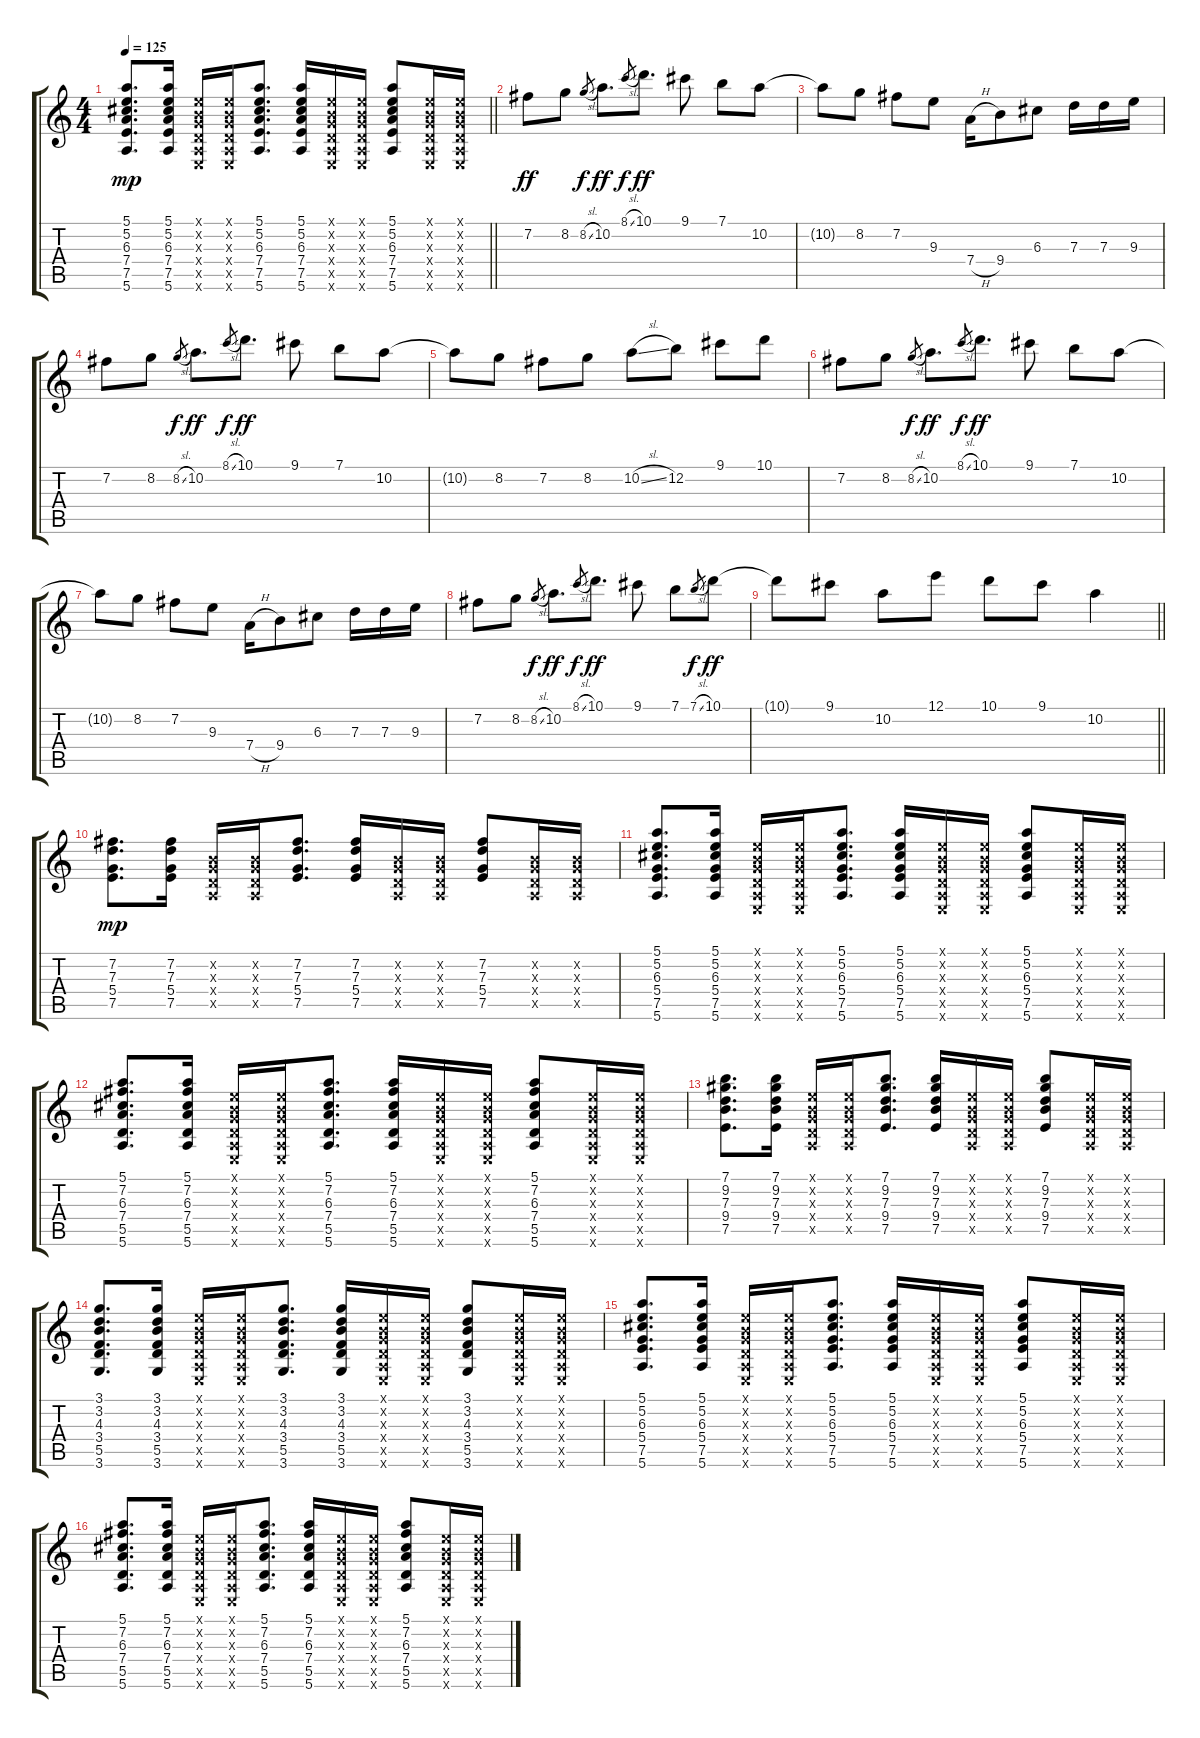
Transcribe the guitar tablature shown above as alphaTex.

\track "" {instrument acousticguitarsteel}
\staff {score tabs}
\tuning (E4 B3 G3 D3 A2 E2) {hide}
\ts (4 4)
\tempo 125
\clef g2
\barLineRight lightlight
\ks c
(5.1 5.2 6.3 7.4 7.5 5.6).8{d dy mp} (5.1 5.2 6.3 7.4 7.5 5.6).16 (0.1{x} 0.2{x} 0.3{x} 0.4{x} 0.5{x} 0.6{x}).16 (0.1{x} 0.2{x} 0.3{x} 0.4{x} 0.5{x} 0.6{x}).16 (5.1 5.2 6.3 7.4 7.5 5.6).8{d} (5.1 5.2 6.3 7.4 7.5 5.6).16 (0.1{x} 0.2{x} 0.3{x} 0.4{x} 0.5{x} 0.6{x}).16 (0.1{x} 0.2{x} 0.3{x} 0.4{x} 0.5{x} 0.6{x}).16 (5.1 5.2 6.3 7.4 7.5 5.6).8 (0.1{x} 0.2{x} 0.3{x} 0.4{x} 0.5{x} 0.6{x}).16 (0.1{x} 0.2{x} 0.3{x} 0.4{x} 0.5{x} 0.6{x}).16 |
7.2.8{dy ff} 8.2.8 8.2{sl}.8{gr dy f} 10.2.8{d dy ff} 8.1{sl}.8{gr dy f} 10.1.8{d dy ff} 9.1.8 7.1.8 10.2.8 |
10.2{t}.8 8.2.8 7.2.8 9.3.8 7.4{h}.16 9.4.8 6.3.8 7.3.16 7.3.16 9.3.16 |
7.2.8 8.2.8 8.2{sl}.8{gr dy f} 10.2.8{d dy ff} 8.1{sl}.8{gr dy f} 10.1.8{d dy ff} 9.1.8 7.1.8 10.2.8 |
10.2{t}.8 8.2.8 7.2.8 8.2.8 10.2{sl}.8 12.2.8 9.1.8 10.1.8 |
7.2.8 8.2.8 8.2{sl}.8{gr dy f} 10.2.8{d dy ff} 8.1{sl}.8{gr dy f} 10.1.8{d dy ff} 9.1.8 7.1.8 10.2.8 |
10.2{t}.8 8.2.8 7.2.8 9.3.8 7.4{h}.16 9.4.8 6.3.8 7.3.16 7.3.16 9.3.16 |
7.2.8 8.2.8 8.2{sl}.8{gr dy f} 10.2.8{d dy ff} 8.1{sl}.8{gr dy f} 10.1.8{d dy ff} 9.1.8 7.1.8 7.1{sl}.8{gr dy f} 10.1.8{dy ff} |
\barLineRight lightlight
10.1{t}.8 9.1.8 10.2.8 12.1.8 10.1.8 9.1.8 10.2.4 |
(7.2 7.3 5.4 7.5).8{d dy mp} (7.2 7.3 5.4 7.5).16 (0.2{x} 0.3{x} 0.4{x} 0.5{x}).16 (0.2{x} 0.3{x} 0.4{x} 0.5{x}).16 (7.2 7.3 5.4 7.5).8{d} (7.2 7.3 5.4 7.5).16 (0.2{x} 0.3{x} 0.4{x} 0.5{x}).16 (0.2{x} 0.3{x} 0.4{x} 0.5{x}).16 (7.2 7.3 5.4 7.5).8 (0.2{x} 0.3{x} 0.4{x} 0.5{x}).16 (0.2{x} 0.3{x} 0.4{x} 0.5{x}).16 |
(5.1 5.2 6.3 5.4 7.5 5.6).8{d} (5.1 5.2 6.3 5.4 7.5 5.6).16 (0.1{x} 0.2{x} 0.3{x} 0.4{x} 0.5{x} 0.6{x}).16 (0.1{x} 0.2{x} 0.3{x} 0.4{x} 0.5{x} 0.6{x}).16 (5.1 5.2 6.3 5.4 7.5 5.6).8{d} (5.1 5.2 6.3 5.4 7.5 5.6).16 (0.1{x} 0.2{x} 0.3{x} 0.4{x} 0.5{x} 0.6{x}).16 (0.1{x} 0.2{x} 0.3{x} 0.4{x} 0.5{x} 0.6{x}).16 (5.1 5.2 6.3 5.4 7.5 5.6).8 (0.1{x} 0.2{x} 0.3{x} 0.4{x} 0.5{x} 0.6{x}).16 (0.1{x} 0.2{x} 0.3{x} 0.4{x} 0.5{x} 0.6{x}).16 |
(5.1 7.2 6.3 7.4 5.5 5.6).8{d} (5.1 7.2 6.3 7.4 5.5 5.6).16 (0.1{x} 0.2{x} 0.3{x} 0.4{x} 0.5{x} 0.6{x}).16 (0.1{x} 0.2{x} 0.3{x} 0.4{x} 0.5{x} 0.6{x}).16 (5.1 7.2 6.3 7.4 5.5 5.6).8{d} (5.1 7.2 6.3 7.4 5.5 5.6).16 (0.1{x} 0.2{x} 0.3{x} 0.4{x} 0.5{x} 0.6{x}).16 (0.1{x} 0.2{x} 0.3{x} 0.4{x} 0.5{x} 0.6{x}).16 (5.1 7.2 6.3 7.4 5.5 5.6).8 (0.1{x} 0.2{x} 0.3{x} 0.4{x} 0.5{x} 0.6{x}).16 (0.1{x} 0.2{x} 0.3{x} 0.4{x} 0.5{x} 0.6{x}).16 |
(7.1 9.2 7.3 9.4 7.5).8{d} (7.1 9.2 7.3 9.4 7.5).16 (0.1{x} 0.2{x} 0.3{x} 0.4{x} 0.5{x}).16 (0.1{x} 0.2{x} 0.3{x} 0.4{x} 0.5{x}).16 (7.1 9.2 7.3 9.4 7.5).8{d} (7.1 9.2 7.3 9.4 7.5).16 (0.1{x} 0.2{x} 0.3{x} 0.4{x} 0.5{x}).16 (0.1{x} 0.2{x} 0.3{x} 0.4{x} 0.5{x}).16 (7.1 9.2 7.3 9.4 7.5).8 (0.1{x} 0.2{x} 0.3{x} 0.4{x} 0.5{x}).16 (0.1{x} 0.2{x} 0.3{x} 0.4{x} 0.5{x}).16 |
(3.1 3.2 4.3 3.4 5.5 3.6).8{d} (3.1 3.2 4.3 3.4 5.5 3.6).16 (0.1{x} 0.2{x} 0.3{x} 0.4{x} 0.5{x} 0.6{x}).16 (0.1{x} 0.2{x} 0.3{x} 0.4{x} 0.5{x} 0.6{x}).16 (3.1 3.2 4.3 3.4 5.5 3.6).8{d} (3.1 3.2 4.3 3.4 5.5 3.6).16 (0.1{x} 0.2{x} 0.3{x} 0.4{x} 0.5{x} 0.6{x}).16 (0.1{x} 0.2{x} 0.3{x} 0.4{x} 0.5{x} 0.6{x}).16 (3.1 3.2 4.3 3.4 5.5 3.6).8 (0.1{x} 0.2{x} 0.3{x} 0.4{x} 0.5{x} 0.6{x}).16 (0.1{x} 0.2{x} 0.3{x} 0.4{x} 0.5{x} 0.6{x}).16 |
(5.1 5.2 6.3 5.4 7.5 5.6).8{d} (5.1 5.2 6.3 5.4 7.5 5.6).16 (0.1{x} 0.2{x} 0.3{x} 0.4{x} 0.5{x} 0.6{x}).16 (0.1{x} 0.2{x} 0.3{x} 0.4{x} 0.5{x} 0.6{x}).16 (5.1 5.2 6.3 5.4 7.5 5.6).8{d} (5.1 5.2 6.3 5.4 7.5 5.6).16 (0.1{x} 0.2{x} 0.3{x} 0.4{x} 0.5{x} 0.6{x}).16 (0.1{x} 0.2{x} 0.3{x} 0.4{x} 0.5{x} 0.6{x}).16 (5.1 5.2 6.3 5.4 7.5 5.6).8 (0.1{x} 0.2{x} 0.3{x} 0.4{x} 0.5{x} 0.6{x}).16 (0.1{x} 0.2{x} 0.3{x} 0.4{x} 0.5{x} 0.6{x}).16 |
(5.1 7.2 6.3 7.4 5.5 5.6).8{d} (5.1 7.2 6.3 7.4 5.5 5.6).16 (0.1{x} 0.2{x} 0.3{x} 0.4{x} 0.5{x} 0.6{x}).16 (0.1{x} 0.2{x} 0.3{x} 0.4{x} 0.5{x} 0.6{x}).16 (5.1 7.2 6.3 7.4 5.5 5.6).8{d} (5.1 7.2 6.3 7.4 5.5 5.6).16 (0.1{x} 0.2{x} 0.3{x} 0.4{x} 0.5{x} 0.6{x}).16 (0.1{x} 0.2{x} 0.3{x} 0.4{x} 0.5{x} 0.6{x}).16 (5.1 7.2 6.3 7.4 5.5 5.6).8 (0.1{x} 0.2{x} 0.3{x} 0.4{x} 0.5{x} 0.6{x}).16 (0.1{x} 0.2{x} 0.3{x} 0.4{x} 0.5{x} 0.6{x}).16
